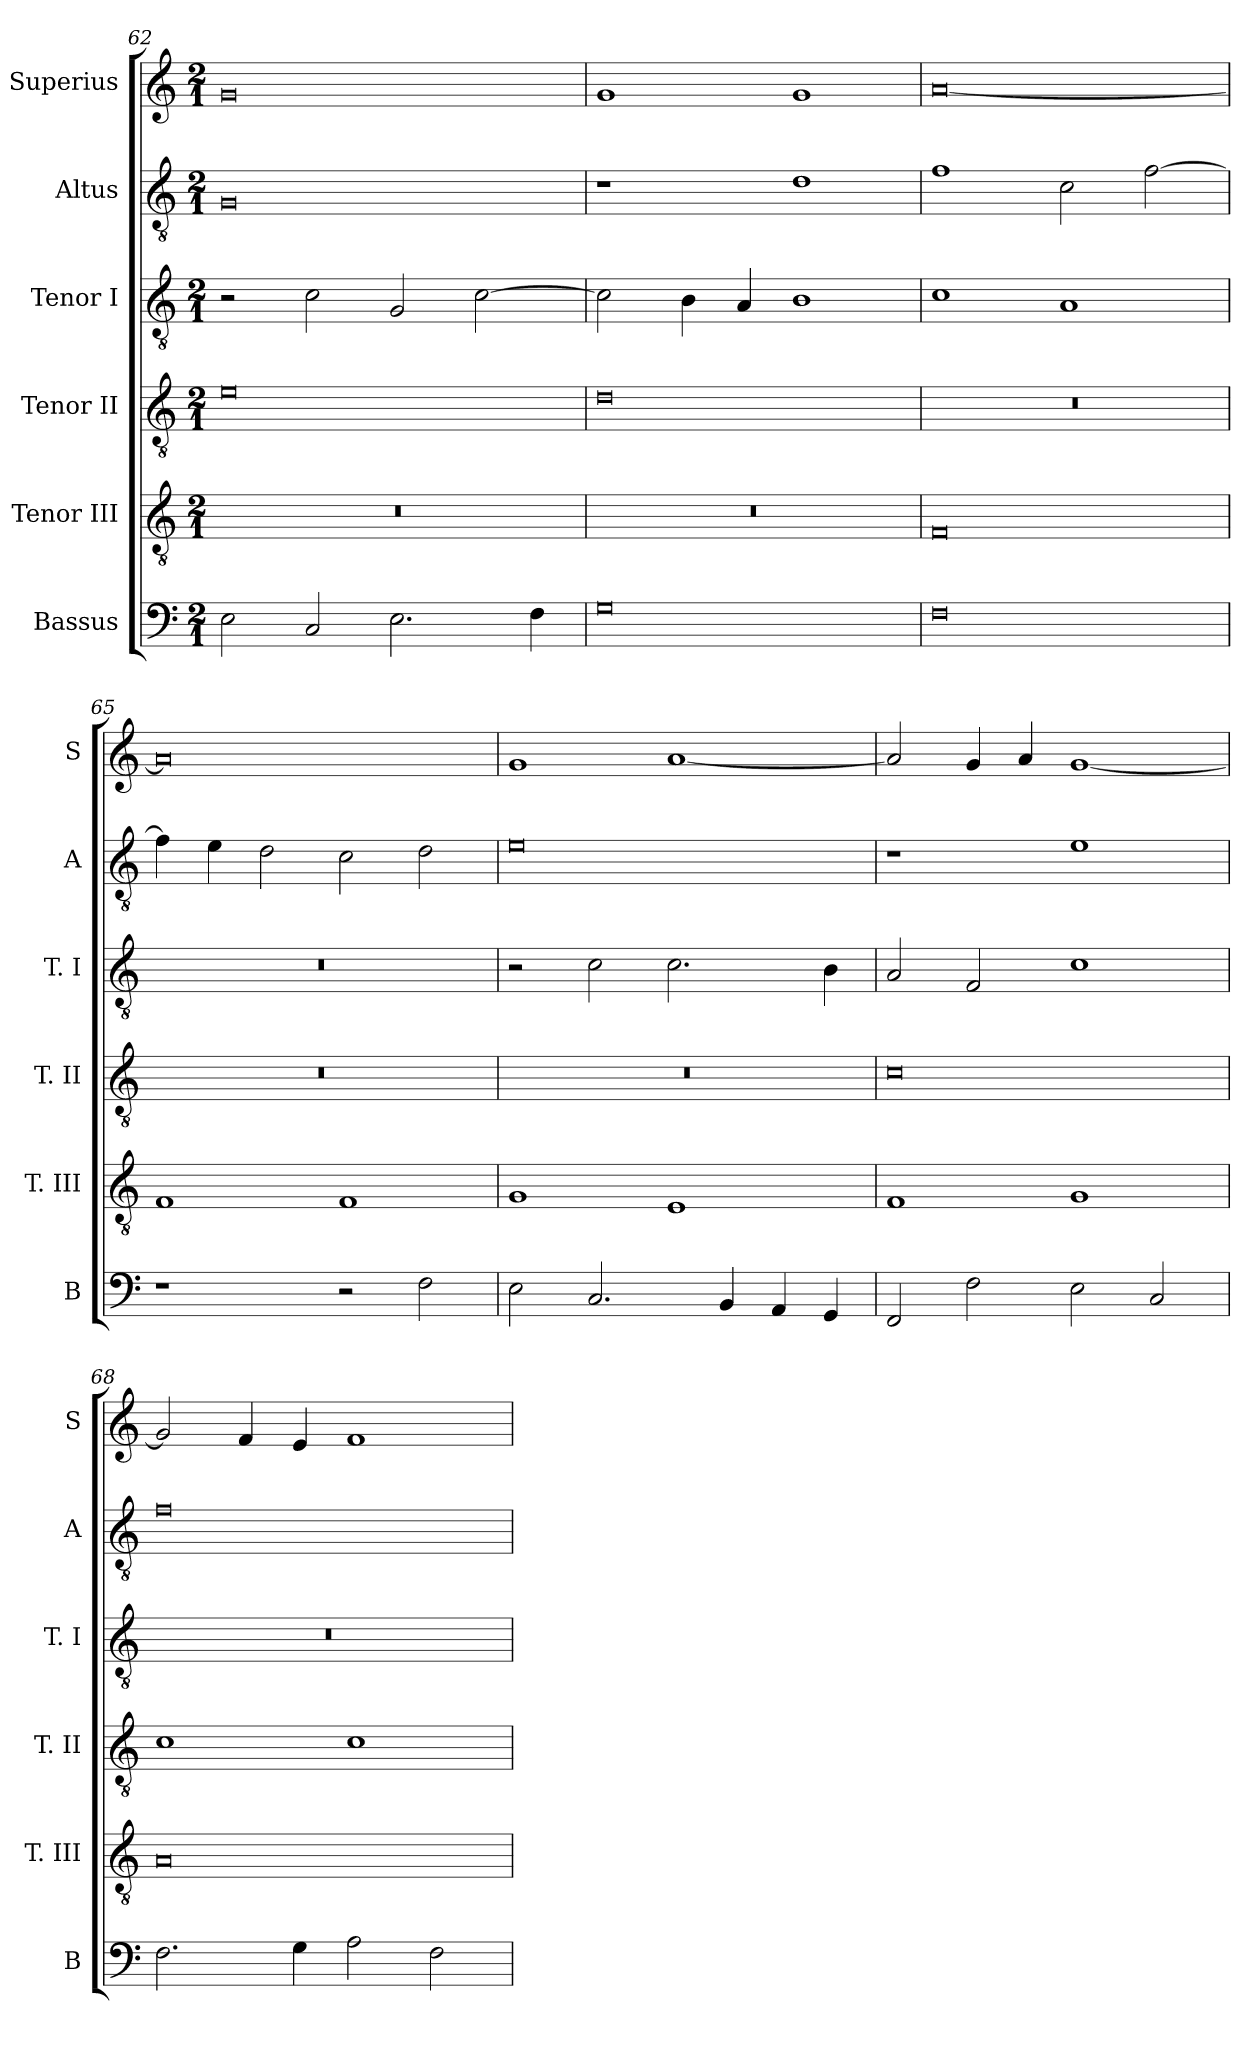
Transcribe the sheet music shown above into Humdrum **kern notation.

**kern	**kern	**kern	**kern	**kern	**kern
*part6	*part5	*part4	*part3	*part2	*part1
*staff6	*staff5	*staff4	*staff3	*staff2	*staff1
*I"Bassus	*I"Tenor III	*I"Tenor II	*I"Tenor I	*I"Altus	*I"Superius
*I'B	*I'T. III	*I'T. II	*I'T. I	*I'A	*I'S
*clefF4	*clefGv2	*clefGv2	*clefGv2	*clefGv2	*clefG2
*k[]	*k[]	*k[]	*k[]	*k[]	*k[]
*C:	*C:	*C:	*C:	*C:	*C:
*M2/1	*M2/1	*M2/1	*M2/1	*M2/1	*M2/1
=62	=62	=62	=62	=62	=62
2E	0r	0e	2r	0G	0g
2C	.	.	2c	.	.
2.E	.	.	2G	.	.
.	.	.	[2c	.	.
4F	.	.	.	.	.
=63	=63	=63	=63	=63	=63
0G	0r	0d	2c]	1r	1g
.	.	.	4B	.	.
.	.	.	4A	.	.
.	.	.	1B	1d	1g
=64	=64	=64	=64	=64	=64
0F	0F	0r	1c	1f	[0a
.	.	.	1A	2c	.
.	.	.	.	[2f	.
=65	=65	=65	=65	=65	=65
1r	1F	0r	0r	4f]	0a]
.	.	.	.	4e	.
.	.	.	.	2d	.
2r	1F	.	.	2c	.
2F	.	.	.	2d	.
=66	=66	=66	=66	=66	=66
2E	1G	0r	2r	0e	1g
2.C	.	.	2c	.	.
.	1E	.	2.c	.	[1a
4BB	.	.	.	.	.
4AA	.	.	.	.	.
4GG	.	.	4B	.	.
=67	=67	=67	=67	=67	=67
2FF	1F	0c	2A	1r	2a]
2F	.	.	2F	.	4g
.	.	.	.	.	4a
2E	1G	.	1c	1e	[1g
2C	.	.	.	.	.
=68	=68	=68	=68	=68	=68
2.F	0A	1c	0r	0f	2g]
.	.	.	.	.	4f
4G	.	.	.	.	4e
2A	.	1c	.	.	1f
2F	.	.	.	.	.
=	=	=	=	=	=
*-	*-	*-	*-	*-	*-
